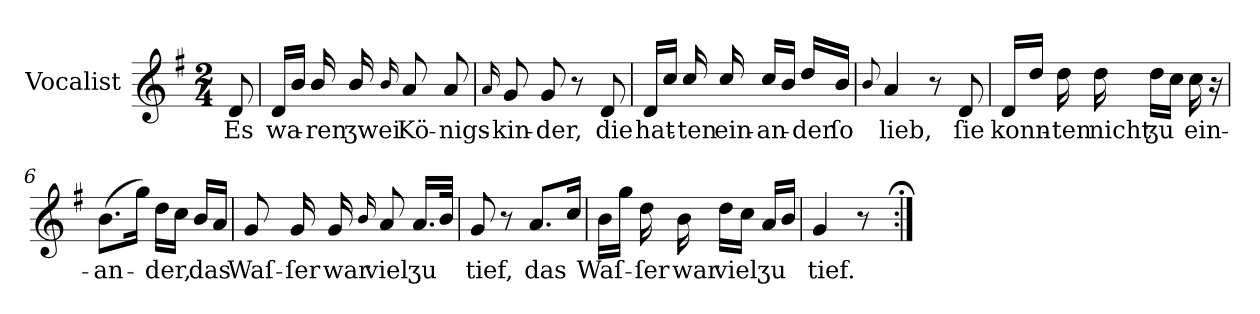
**kern	**text
*part1	*part1
*staff1	*staff1
*I"Vocalist	*
*k[f#]	*
*G:	*
*M2/4	*
=	=
8d	Es
=1	=1
16dLL	wa-
16bJJ	.
16b/	-ren
16b/	ʒwei
16qqb	.
8a	Kö-
8a	-nigs-
=2	=2
16qqa	.
8g	-kin-
8g	-der,
8r	.
8d	die
=3	=3
16dLL	hat-
16ccJJ	.
16cc/	-ten
16cc/	ein-
16cc/LL	-an-
16bJJ	.
16dd/LL	-der
16bJJ	ſo
=4	=4
8qqb	.
4a	lieb,
8r	.
8d	ſie
=5	=5
16dLL	konn-
16ddJJ	.
16dd	-ten
16dd	nicht
16ddLL	ʒu
16ccJJ	.
16cc	ein-
16r	.
=6	=6
(8.bL	-an-
16ggJk)	.
16ddLL	-der,
16ccJJ	.
16bLL	das
16aJJ	.
=7	=7
8g	Waſ-
16g	-ſer
16g	war
16qqb	.
8a	viel
16.aLL	ʒu
32bJJk	.
=8	=8
8g	tief,
8r	.
8.a/L	das
16ccJk	.
=9	=9
16bLL	Waſ-
16ggJJ	.
16dd	-ſer
16b	war
16ddLL	viel
16ccJJ	.
16aLL	ʒu
16bJJ	.
=10	=10
4g	tief.
8r	.
=:|!;	=:|!;
*-	*-
